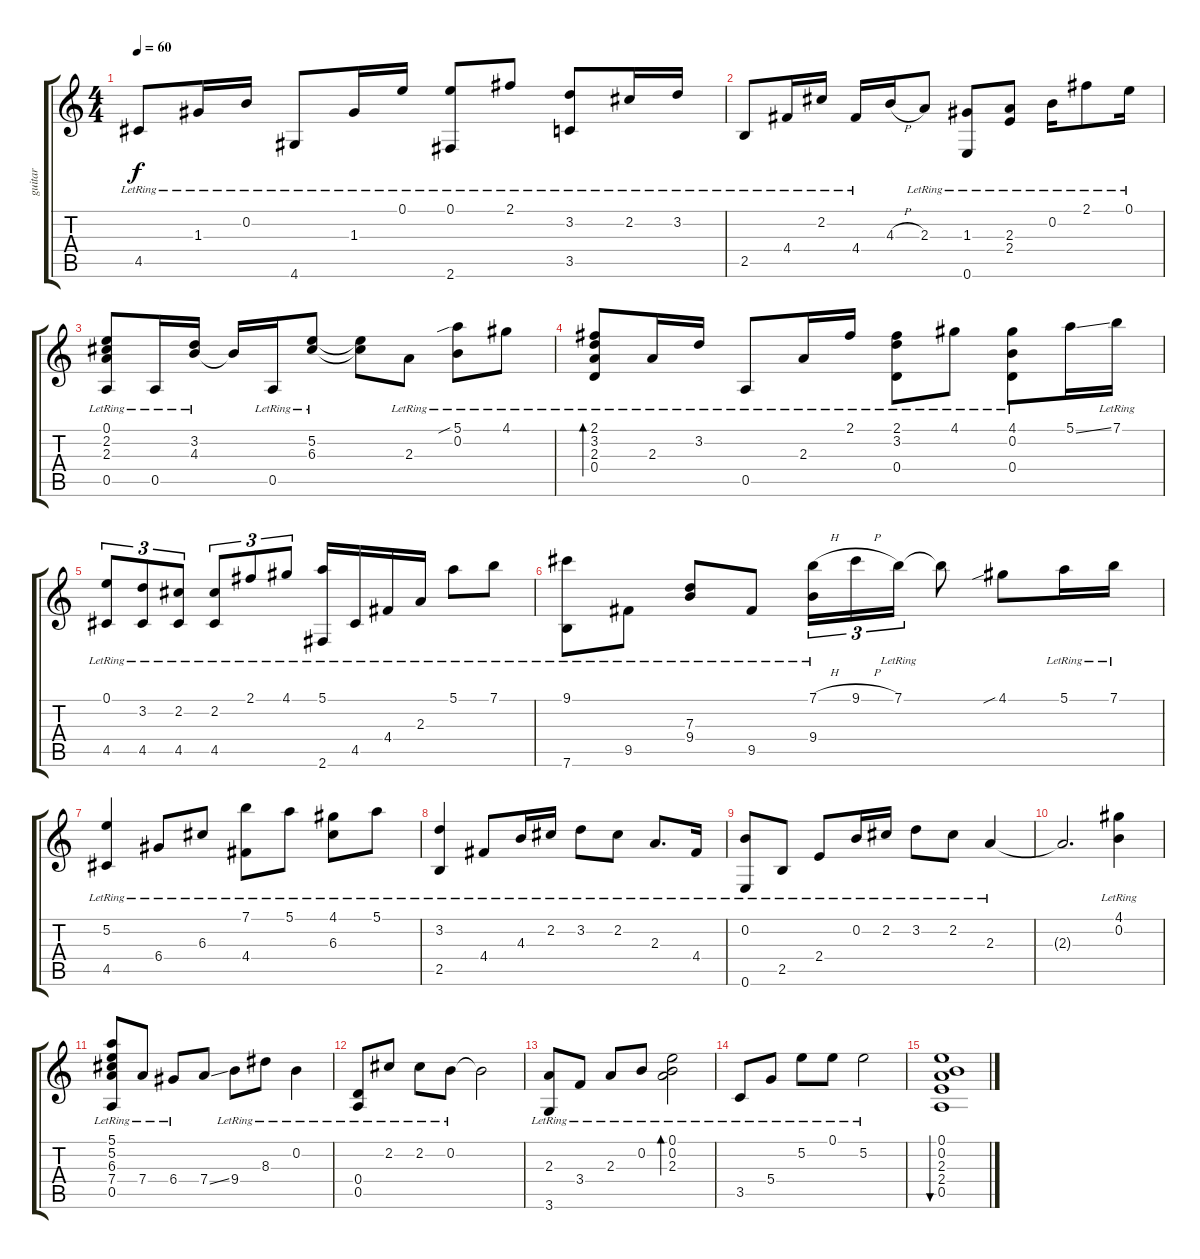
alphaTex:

\track ("guitar" "guitar") {instrument acousticguitarnylon}
\staff {score tabs}
\tuning (E4 B3 G3 D3 A2 E2) {hide}
\ts (4 4)
\tempo 60
\clef g2
\ks c
4.5{lr}.8{dy f} 1.3{lr}.16 0.2{lr}.16 4.6{lr}.8 1.3{lr}.16 0.1{lr}.16 (0.1{lr} 2.6{lr}).8 2.1{lr}.8 (3.2{lr} 3.5{lr}).8 2.2{lr}.16 3.2{lr}.16 |
2.5{lr}.8 4.4{lr}.16 2.2{lr}.16 4.4{lr}.16 4.3{h}.16 2.3{lr}.8 (1.3{lr} 0.6{lr}).8 (2.3{lr} 2.4{lr}).8 0.2{lr}.16 2.1{lr}.8 0.1{lr}.16 |
(0.1{lr} 2.2{lr} 2.3{lr} 0.5{lr}).8 0.5{lr}.16 (3.2{lr} 4.3{lr}).16 4.3{t}.16 0.5{lr}.16 (5.2{lr} 6.3{lr}).8 (5.2{t} 6.3{t}).8 2.3{lr}.8 (5.1{sib} 0.2{lr}).8 4.1{lr}.8 |
(2.1{lr} 3.2{lr} 2.3{lr} 0.4{lr}).8{bd 120} 2.3{lr}.16 3.2{lr}.16 0.5{lr}.8 2.3{lr}.16 2.1{lr}.16 (2.1{lr} 3.2{lr} 0.4{lr}).8 4.1{lr}.8 (4.1{lr} 0.2{lr} 0.4{lr}).8 5.1{ss}.16 7.1{lr}.16 |
(0.1{lr} 4.5{lr}).8{tu (3 2)} (3.2{lr} 4.5{lr}).8{tu (3 2)} (2.2{lr} 4.5{lr}).8{tu (3 2)} (2.2{lr} 4.5{lr}).8{tu (3 2)} 2.1{lr}.8{tu (3 2)} 4.1{lr}.8{tu (3 2)} (5.1{lr} 2.6{lr}).16 4.5{lr}.16 4.4{lr}.16 2.3{lr}.16 5.1{lr}.8 7.1{lr}.8 |
(9.1{lr} 7.6{lr}).8 9.5{lr}.8 (7.3{lr} 9.4{lr}).8 9.5{lr}.8 (7.1{h} 9.4{lr}).16{tu (3 2)} 9.1{h}.16{tu (3 2)} 7.1{lr}.16{tu (3 2)} 7.1{t}.8 4.1{sib}.8 5.1{lr}.16 7.1{lr}.16 |
(5.2{lr} 4.5{lr}).4 6.4{lr}.8 6.3{lr}.8 (7.1{lr} 4.4{lr}).8 5.1{lr}.8 (4.1{lr} 6.3{lr}).8 5.1{lr}.8 |
(3.2{lr} 2.5{lr}).4 4.4{lr}.8 4.3{lr}.16 2.2{lr}.16 3.2{lr}.8 2.2{lr}.8 2.3{lr}.8{d} 4.4{lr}.16 |
(0.2{lr} 0.6{lr}).8 2.5{lr}.8 2.4{lr}.8 0.2{lr}.16 2.2{lr}.16 3.2{lr}.8 2.2{lr}.8 2.3{lr}.4 |
2.3{t}.2{d} (4.1{lr} 0.2{lr}).4 |
(5.1{lr} 5.2{lr} 6.3{lr} 7.4{lr} 0.5{lr}).8 7.4{lr}.8 6.4{lr}.8 7.4{ss}.8 9.4{lr}.8 8.3{lr}.8 0.2{lr}.4 |
(0.4{lr} 0.5{lr}).8 2.2{lr}.8 2.2{lr}.8 0.2{lr}.8 0.2{t}.2 |
(2.3{lr} 3.6{lr}).8 3.4{lr}.8 2.3{lr}.8 0.2{lr}.8 (0.1{lr} 0.2{lr} 2.3{lr}).2{bd 240} |
3.5{lr}.8 5.4{lr}.8 5.2{lr}.8 0.1{lr}.8 5.2{lr}.2 |
(0.1 0.2 2.3 2.4 0.5).1{bu 240}
